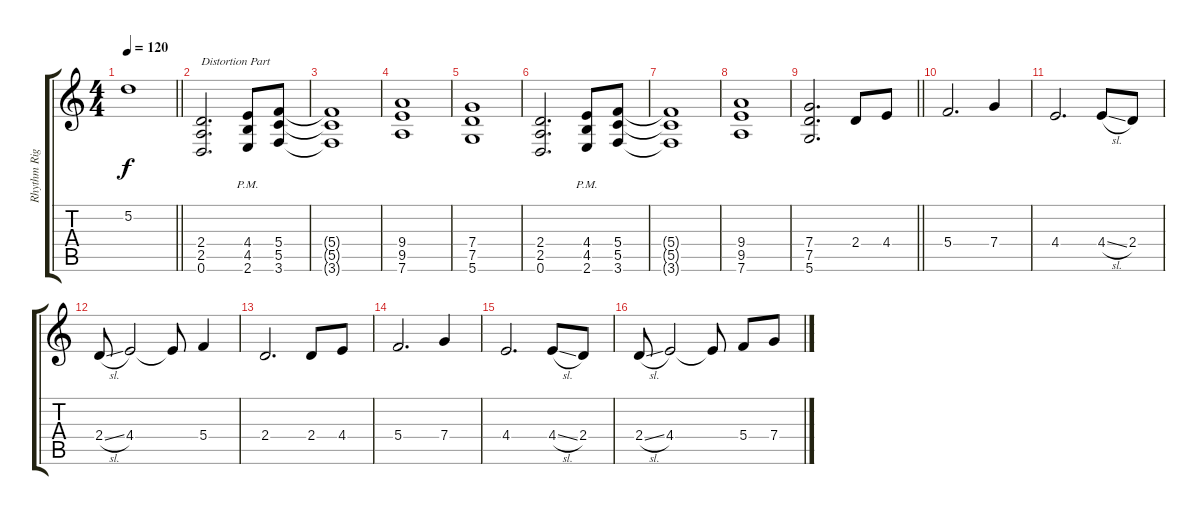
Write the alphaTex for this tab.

\track ("Rhythm Right" "Rhythm Rig") {instrument distortionguitar}
\staff {score tabs}
\tuning (D4 A3 F3 C3 G2 D2) {hide}
\ts (4 4)
\tempo 120
\clef g2
\barLineRight lightlight
\ks c
5.2{t}.1{dy f} |
(2.4 2.5 0.6).2{d txt "Distortion Part" volume 12 instrument distortionguitar} (4.4{pm} 4.5{pm} 2.6{pm}).8 (5.4 5.5 3.6).8 |
(5.4{t} 5.5{t} 3.6{t}).1 |
(9.4 9.5 7.6).1 |
(7.4 7.5 5.6).1 |
(2.4 2.5 0.6).2{d} (4.4{pm} 4.5{pm} 2.6{pm}).8 (5.4 5.5 3.6).8 |
(5.4{t} 5.5{t} 3.6{t}).1 |
(9.4 9.5 7.6).1 |
\barLineRight lightlight
(7.4 7.5 5.6).2{d} 2.4.8 4.4.8 |
5.4.2{d} 7.4.4 |
4.4.2{d} 4.4{sl}.8 2.4.8 |
2.4{sl}.8 4.4.2 4.4{t}.8 5.4.4 |
2.4.2{d} 2.4.8 4.4.8 |
5.4.2{d} 7.4.4 |
4.4.2{d} 4.4{sl}.8 2.4.8 |
2.4{sl}.8 4.4.2 4.4{t}.8 5.4.8 7.4.8
